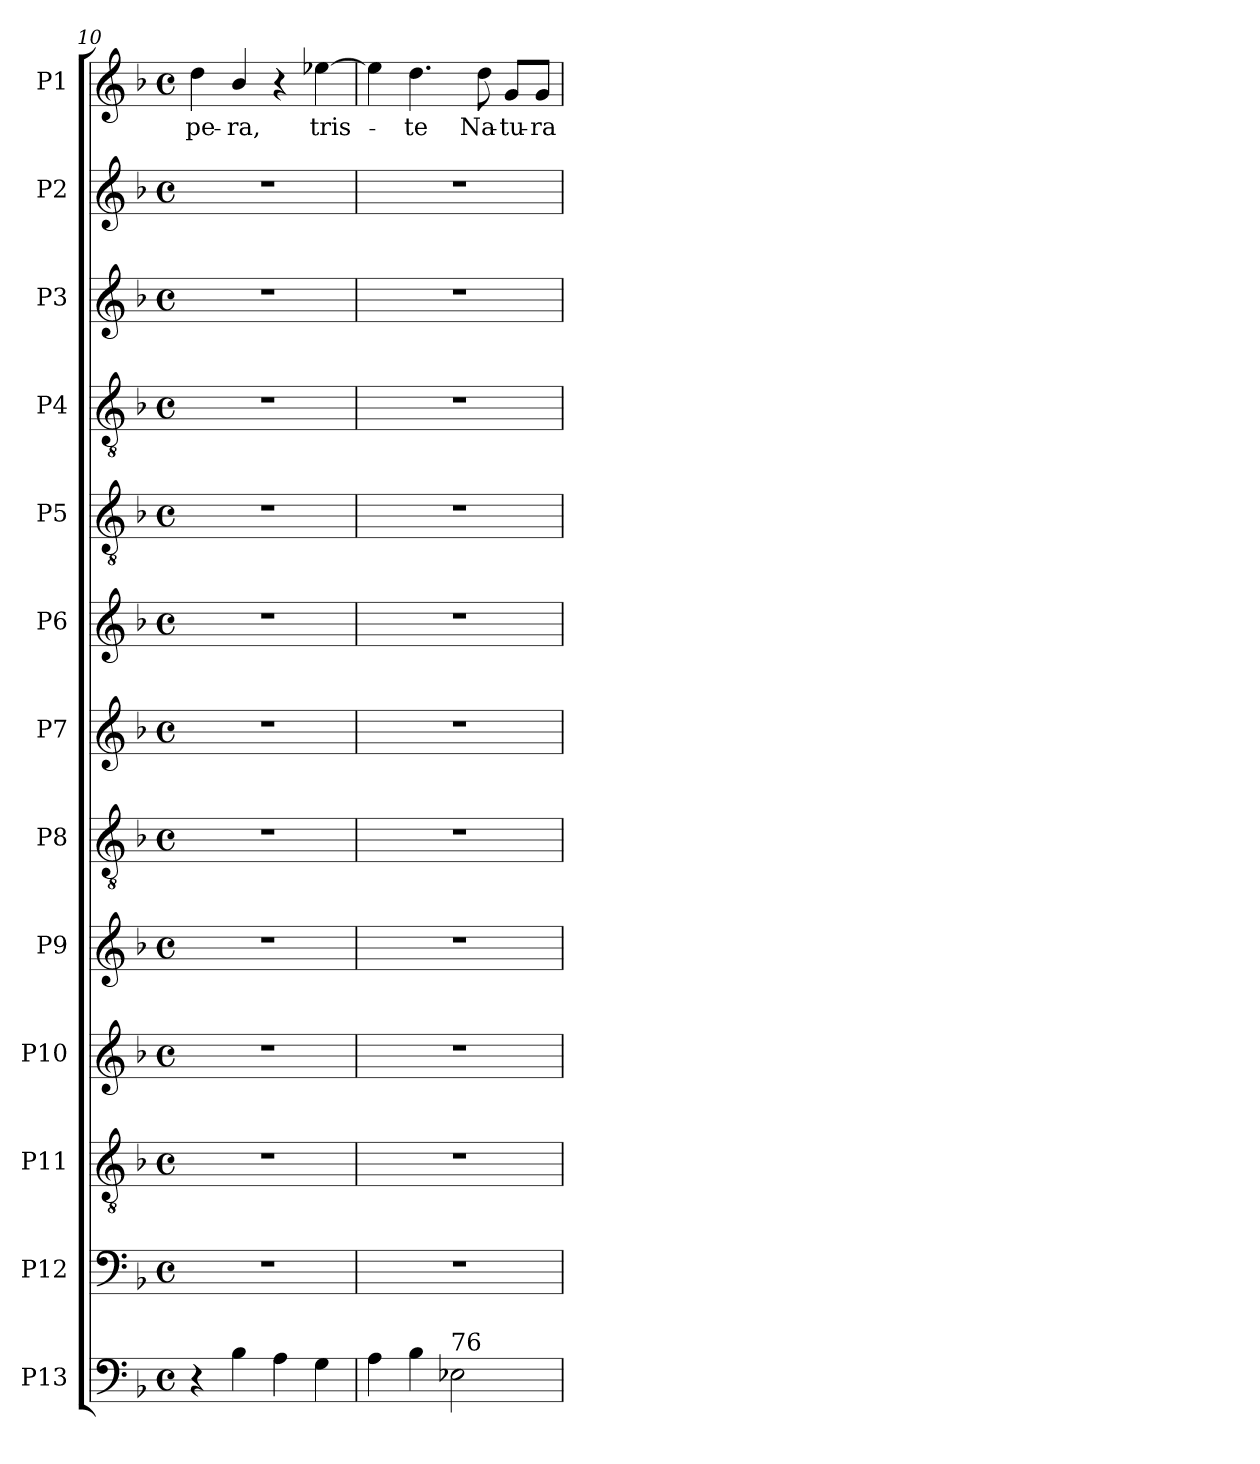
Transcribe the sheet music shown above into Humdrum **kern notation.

**kern	**kern	**kern	**kern	**kern	**kern	**kern	**kern	**kern	**kern	**kern	**kern	**kern	**text
*part13	*part12	*part11	*part10	*part9	*part8	*part7	*part6	*part5	*part4	*part3	*part2	*part1	*part1
*staff13	*staff12	*staff11	*staff10	*staff9	*staff8	*staff7	*staff6	*staff5	*staff4	*staff3	*staff2	*staff1	*staff1
*I"P13	*I"P12	*I"P11	*I"P10	*I"P9	*I"P8	*I"P7	*I"P6	*I"P5	*I"P4	*I"P3	*I"P2	*I"P1	*
!!LO:LB:g=z
*clefF4	*clefF4	*clefGv2	*clefG2	*clefG2	*clefGv2	*clefG2	*clefG2	*clefGv2	*clefGv2	*clefG2	*clefG2	*clefG2	*
*	*	*ITrd7c12	*	*	*ITrd7c12	*	*	*ITrd7c12	*ITrd7c12	*	*	*	*
*k[b-]	*k[b-]	*k[b-]	*k[b-]	*k[b-]	*k[b-]	*k[b-]	*k[b-]	*k[b-]	*k[b-]	*k[b-]	*k[b-]	*k[b-]	*
*F:	*F:	*F:	*F:	*F:	*F:	*F:	*F:	*F:	*F:	*F:	*F:	*F:	*
*M4/4	*M4/4	*M4/4	*M4/4	*M4/4	*M4/4	*M4/4	*M4/4	*M4/4	*M4/4	*M4/4	*M4/4	*M4/4	*
*met(c)	*met(c)	*met(c)	*met(c)	*met(c)	*met(c)	*met(c)	*met(c)	*met(c)	*met(c)	*met(c)	*met(c)	*met(c)	*
=10	=10	=10	=10	=10	=10	=10	=10	=10	=10	=10	=10	=10	=10
!	!	!	!	!	!	!	!	!	!	!	!	!	!LO:LY:b:color=#000000
4r	1r	1r	1r	1r	1r	1r	1r	1r	1r	1r	1r	4ddi\	-pe-
!	!	!	!	!	!	!	!	!	!	!	!	!	!LO:LY:b:color=#000000
4B-i\	.	.	.	.	.	.	.	.	.	.	.	4b-i/	-ra,
4Ai\	.	.	.	.	.	.	.	.	.	.	.	4r	.
!	!	!	!	!	!	!	!	!	!	!	!	!	!LO:LY:b:color=#000000
4Gi\	.	.	.	.	.	.	.	.	.	.	.	[4ee-Xi\	tris-
=11	=11	=11	=11	=11	=11	=11	=11	=11	=11	=11	=11	=11	=11
4Ai\	1r	1r	1r	1r	1r	1r	1r	1r	1r	1r	1r	4ee-i\]	.
!	!	!	!	!	!	!	!	!	!	!	!	!	!LO:LY:b:color=#000000
4B-i\	.	.	.	.	.	.	.	.	.	.	.	4.ddi\	-te
!LO:TX:a:t=76	!	!	!	!	!	!	!	!	!	!	!	!	!
2E-Xi\	.	.	.	.	.	.	.	.	.	.	.	.	.
!	!	!	!	!	!	!	!	!	!	!	!	!	!LO:LY:b:color=#000000
.	.	.	.	.	.	.	.	.	.	.	.	8ddi\	Na-
!	!	!	!	!	!	!	!	!	!	!	!	!	!LO:LY:b:color=#000000
.	.	.	.	.	.	.	.	.	.	.	.	8gi/L	-tu-
!	!	!	!	!	!	!	!	!	!	!	!	!	!LO:LY:b:color=#000000
.	.	.	.	.	.	.	.	.	.	.	.	8gi/J	-ra-
=	=	=	=	=	=	=	=	=	=	=	=	=	=
*-	*-	*-	*-	*-	*-	*-	*-	*-	*-	*-	*-	*-	*-
